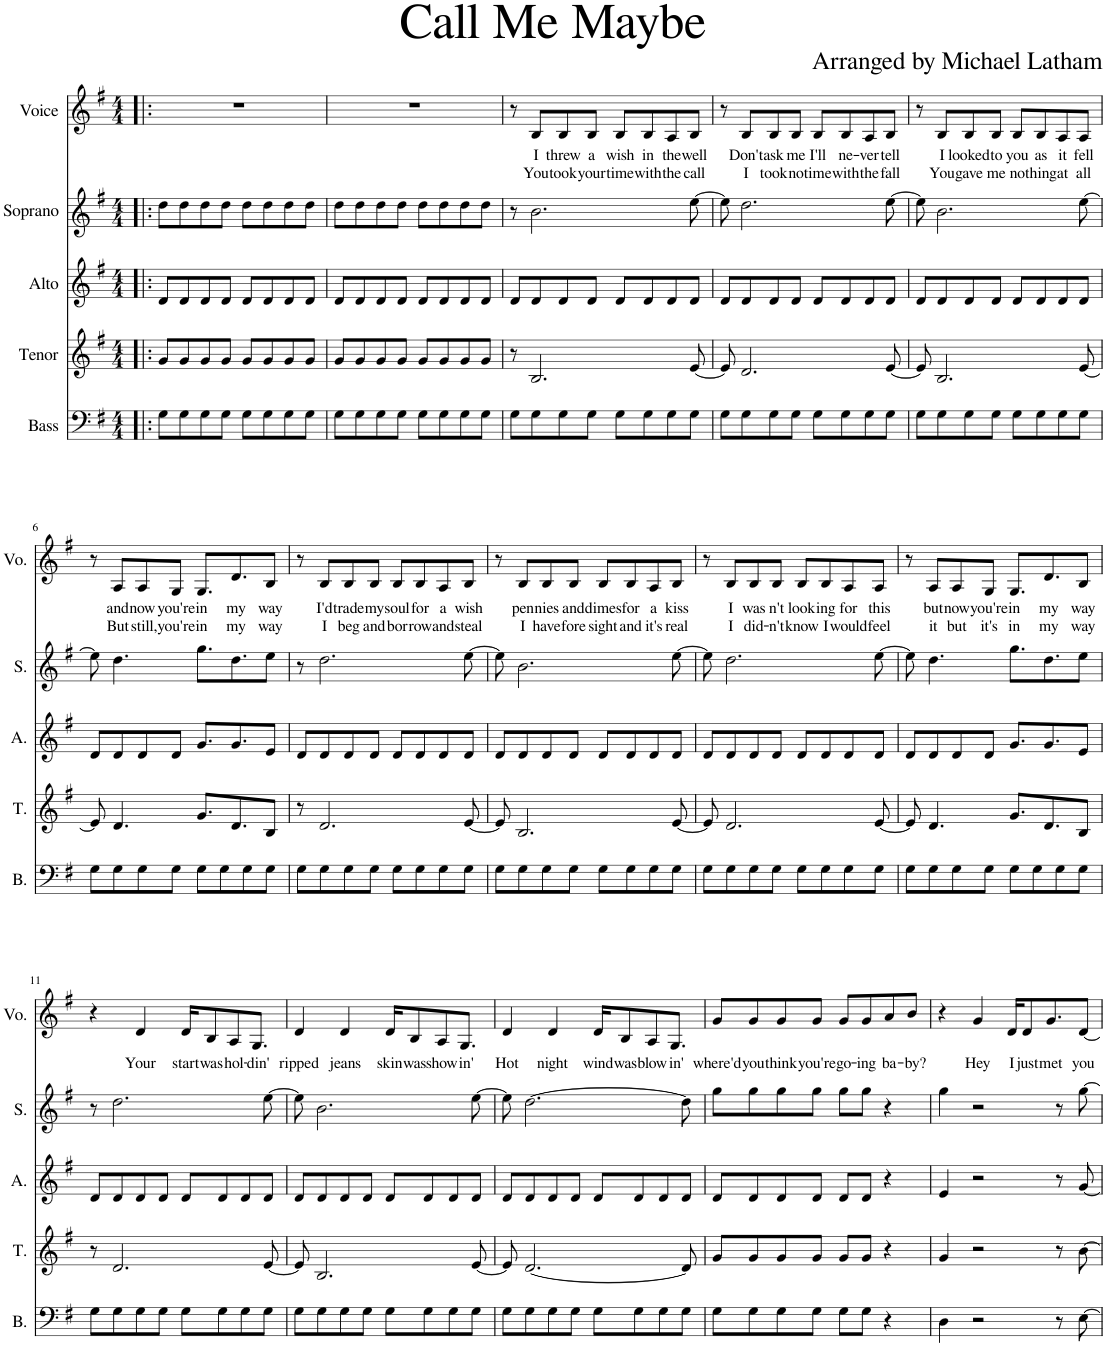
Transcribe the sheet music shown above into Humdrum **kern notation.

**kern	**kern	**kern	**kern	**kern	**text	**text
*part5	*part4	*part3	*part2	*part1	*part1	*part1
*staff5	*staff4	*staff3	*staff2	*staff1	*staff1	*staff1
*I"Bass	*I"Tenor	*I"Alto	*I"Soprano	*I"Voice	*	*
*I'B.	*I'T.	*I'A.	*I'S.	*I'Vo.	*	*
*clefF4	*clefG2	*clefG2	*clefG2	*clefG2	*	*
*k[f#]	*k[f#]	*k[f#]	*k[f#]	*k[f#]	*	*
*M4/4	*M4/4	*M4/4	*M4/4	*M4/4	*	*
=1!|:	=1!|:	=1!|:	=1!|:	=1!|:	=1!|:	=1!|:
8G\L	8g/L	8d/L	8dd\L	1r	.	.
8G\	8g/	8d/	8dd\	.	.	.
8G\	8g/	8d/	8dd\	.	.	.
8G\J	8g/J	8d/J	8dd\J	.	.	.
8G\L	8g/L	8d/L	8dd\L	.	.	.
8G\	8g/	8d/	8dd\	.	.	.
8G\	8g/	8d/	8dd\	.	.	.
8G\J	8g/J	8d/J	8dd\J	.	.	.
=2	=2	=2	=2	=2	=2	=2
8G\L	8g/L	8d/L	8dd\L	1r	.	.
8G\	8g/	8d/	8dd\	.	.	.
8G\	8g/	8d/	8dd\	.	.	.
8G\J	8g/J	8d/J	8dd\J	.	.	.
8G\L	8g/L	8d/L	8dd\L	.	.	.
8G\	8g/	8d/	8dd\	.	.	.
8G\	8g/	8d/	8dd\	.	.	.
8G\J	8g/J	8d/J	8dd\J	.	.	.
=3	=3	=3	=3	=3	=3	=3
8G\L	8r	8d/L	8r	8r	.	.
!	!	!	!	!	!LO:LY:b	!LO:LY:b
8G\	2.B/	8d/	2.b\	8B/L	I	You
!	!	!	!	!	!LO:LY:b	!LO:LY:b
8G\	.	8d/	.	8B/	threw	took
!	!	!	!	!	!LO:LY:b	!LO:LY:b
8G\J	.	8d/J	.	8B/J	a	your
!	!	!	!	!	!LO:LY:b	!LO:LY:b
8G\L	.	8d/L	.	8B/L	wish	time
!	!	!	!	!	!LO:LY:b	!LO:LY:b
8G\	.	8d/	.	8B/	in	with
!	!	!	!	!	!LO:LY:b	!LO:LY:b
8G\	.	8d/	.	8A/	the	the
!	!	!	!	!	!LO:LY:b	!LO:LY:b
8G\J	[8e/	8d/J	[8ee\	8B/J	well	call
=4	=4	=4	=4	=4	=4	=4
8G\L	8e/]	8d/L	8ee\]	8r	.	.
!	!	!	!	!	!LO:LY:b	!LO:LY:b
8G\	2.d/	8d/	2.dd\	8B/L	Don't	I
!	!	!	!	!	!LO:LY:b	!LO:LY:b
8G\	.	8d/	.	8B/	ask	took
!	!	!	!	!	!LO:LY:b	!LO:LY:b
8G\J	.	8d/J	.	8B/J	me	no
!	!	!	!	!	!LO:LY:b	!LO:LY:b
8G\L	.	8d/L	.	8B/L	I'll	time
!	!	!	!	!	!LO:LY:b	!LO:LY:b
8G\	.	8d/	.	8B/	ne-	with
!	!	!	!	!	!LO:LY:b	!LO:LY:b
8G\	.	8d/	.	8A/	-ver	the
!	!	!	!	!	!LO:LY:b	!LO:LY:b
8G\J	[8e/	8d/J	[8ee\	8B/J	tell	fall
=5	=5	=5	=5	=5	=5	=5
8G\L	8e/]	8d/L	8ee\]	8r	.	.
!	!	!	!	!	!LO:LY:b	!LO:LY:b
8G\	2.B/	8d/	2.b\	8B/L	I	You
!	!	!	!	!	!LO:LY:b	!LO:LY:b
8G\	.	8d/	.	8B/	looked	gave
!	!	!	!	!	!LO:LY:b	!LO:LY:b
8G\J	.	8d/J	.	8B/J	to	me
!	!	!	!	!	!LO:LY:b	!LO:LY:b
8G\L	.	8d/L	.	8B/L	you	no-
!	!	!	!	!	!LO:LY:b	!LO:LY:b
8G\	.	8d/	.	8B/	as	-thing
!	!	!	!	!	!LO:LY:b	!LO:LY:b
8G\	.	8d/	.	8A/	it	at
!	!	!	!	!	!LO:LY:b	!LO:LY:b
8G\J	[8e/	8d/J	[8ee\	8A/J	fell	all
!!LO:LB:g=z
=6	=6	=6	=6	=6	=6	=6
8G\L	8e/]	8d/L	8ee\]	8r	.	.
!	!	!	!	!	!LO:LY:b	!LO:LY:b
8G\	4.d/	8d/	4.dd\	8A/L	and	But
!	!	!	!	!	!LO:LY:b	!LO:LY:b
8G\	.	8d/	.	8A/	now	still,
!	!	!	!	!	!LO:LY:b	!LO:LY:b
8G\J	.	8d/J	.	8G/J	you're	you're
!	!	!	!	!	!LO:LY:b	!LO:LY:b
8G\L	8.g/L	8.g/L	8.gg\L	8.G/L	in	in
8G\	.	.	.	.	.	.
!	!	!	!	!	!LO:LY:b	!LO:LY:b
.	8.d/	8.g/	8.dd\	8.d/	my	my
8G\	.	.	.	.	.	.
!	!	!	!	!	!LO:LY:b	!LO:LY:b
8G\J	8B/J	8e/J	8ee\J	8B/J	way	way
=7	=7	=7	=7	=7	=7	=7
8G\L	8r	8d/L	8r	8r	.	.
!	!	!	!	!	!LO:LY:b	!LO:LY:b
8G\	2.d/	8d/	2.dd\	8B/L	I'd	I
!	!	!	!	!	!LO:LY:b	!LO:LY:b
8G\	.	8d/	.	8B/	trade	beg
!	!	!	!	!	!LO:LY:b	!LO:LY:b
8G\J	.	8d/J	.	8B/J	my	and
!	!	!	!	!	!LO:LY:b	!LO:LY:b
8G\L	.	8d/L	.	8B/L	soul	bor-
!	!	!	!	!	!LO:LY:b	!LO:LY:b
8G\	.	8d/	.	8B/	for	-row
!	!	!	!	!	!LO:LY:b	!LO:LY:b
8G\	.	8d/	.	8A/	a	and
!	!	!	!	!	!LO:LY:b	!LO:LY:b
8G\J	[8e/	8d/J	[8ee\	8B/J	wish	steal
=8	=8	=8	=8	=8	=8	=8
8G\L	8e/]	8d/L	8ee\]	8r	.	.
!	!	!	!	!	!LO:LY:b	!LO:LY:b
8G\	2.B/	8d/	2.b\	8B/L	pen-	I
!	!	!	!	!	!LO:LY:b	!LO:LY:b
8G\	.	8d/	.	8B/	-nies	have
!	!	!	!	!	!LO:LY:b	!LO:LY:b
8G\J	.	8d/J	.	8B/J	and	fore-
!	!	!	!	!	!LO:LY:b	!LO:LY:b
8G\L	.	8d/L	.	8B/L	dimes	-sight
!	!	!	!	!	!LO:LY:b	!LO:LY:b
8G\	.	8d/	.	8B/	for	and
!	!	!	!	!	!LO:LY:b	!LO:LY:b
8G\	.	8d/	.	8A/	a	it's
!	!	!	!	!	!LO:LY:b	!LO:LY:b
8G\J	[8e/	8d/J	[8ee\	8B/J	kiss	real
=9	=9	=9	=9	=9	=9	=9
8G\L	8e/]	8d/L	8ee\]	8r	.	.
!	!	!	!	!	!LO:LY:b	!LO:LY:b
8G\	2.d/	8d/	2.dd\	8B/L	I	I
!	!	!	!	!	!LO:LY:b	!LO:LY:b
8G\	.	8d/	.	8B/	was	did-
!	!	!	!	!	!LO:LY:b	!LO:LY:b
8G\J	.	8d/J	.	8B/J	n't	-n't
!	!	!	!	!	!LO:LY:b	!LO:LY:b
8G\L	.	8d/L	.	8B/L	look-	know
!	!	!	!	!	!LO:LY:b	!LO:LY:b
8G\	.	8d/	.	8B/	-ing	I
!	!	!	!	!	!LO:LY:b	!LO:LY:b
8G\	.	8d/	.	8A/	for	would
!	!	!	!	!	!LO:LY:b	!LO:LY:b
8G\J	[8e/	8d/J	[8ee\	8A/J	this	feel
=10	=10	=10	=10	=10	=10	=10
8G\L	8e/]	8d/L	8ee\]	8r	.	.
!	!	!	!	!	!LO:LY:b	!LO:LY:b
8G\	4.d/	8d/	4.dd\	8A/L	but	it
!	!	!	!	!	!LO:LY:b	!LO:LY:b
8G\	.	8d/	.	8A/	now	but
!	!	!	!	!	!LO:LY:b	!LO:LY:b
8G\J	.	8d/J	.	8G/J	you're	it's
!	!	!	!	!	!LO:LY:b	!LO:LY:b
8G\L	8.g/L	8.g/L	8.gg\L	8.G/L	in	in
8G\	.	.	.	.	.	.
!	!	!	!	!	!LO:LY:b	!LO:LY:b
.	8.d/	8.g/	8.dd\	8.d/	my	my
8G\	.	.	.	.	.	.
!	!	!	!	!	!LO:LY:b	!LO:LY:b
8G\J	8B/J	8e/J	8ee\J	8B/J	way	way
!!LO:LB:g=z
=11	=11	=11	=11	=11	=11	=11
8G\L	8r	8d/L	8r	4r	.	.
8G\	2.d/	8d/	2.dd\	.	.	.
!	!	!	!	!	!LO:LY:b	!
8G\	.	8d/	.	4d/	Your	.
8G\J	.	8d/J	.	.	.	.
!	!	!	!	!	!LO:LY:b	!
8G\L	.	8d/L	.	16d/KL	start	.
!	!	!	!	!	!LO:LY:b	!
.	.	.	.	8B/	was	.
8G\	.	8d/	.	.	.	.
!	!	!	!	!	!LO:LY:b	!
.	.	.	.	8A/	hol-	.
8G\	.	8d/	.	.	.	.
!	!	!	!	!	!LO:LY:b	!
.	.	.	.	8.G/J	-din'	.
8G\J	[8e/	8d/J	[8ee\	.	.	.
=12	=12	=12	=12	=12	=12	=12
!	!	!	!	!	!LO:LY:b	!
8G\L	8e/]	8d/L	8ee\]	4d/	ripped	.
8G\	2.B/	8d/	2.b\	.	.	.
!	!	!	!	!	!LO:LY:b	!
8G\	.	8d/	.	4d/	jeans	.
8G\J	.	8d/J	.	.	.	.
!	!	!	!	!	!LO:LY:b	!
8G\L	.	8d/L	.	16d/KL	skin	.
!	!	!	!	!	!LO:LY:b	!
.	.	.	.	8B/	was	.
8G\	.	8d/	.	.	.	.
!	!	!	!	!	!LO:LY:b	!
.	.	.	.	8A/	show-	.
8G\	.	8d/	.	.	.	.
!	!	!	!	!	!LO:LY:b	!
.	.	.	.	8.G/J	-in'	.
8G\J	[8e/	8d/J	[8ee\	.	.	.
=13	=13	=13	=13	=13	=13	=13
!	!	!	!	!	!LO:LY:b	!
8G\L	8e/]	8d/L	8ee\]	4d/	Hot	.
8G\	[2.d/	8d/	[2.dd\	.	.	.
!	!	!	!	!	!LO:LY:b	!
8G\	.	8d/	.	4d/	night	.
8G\J	.	8d/J	.	.	.	.
!	!	!	!	!	!LO:LY:b	!
8G\L	.	8d/L	.	16d/KL	wind	.
!	!	!	!	!	!LO:LY:b	!
.	.	.	.	8B/	was	.
8G\	.	8d/	.	.	.	.
!	!	!	!	!	!LO:LY:b	!
.	.	.	.	8A/	blow-	.
8G\	.	8d/	.	.	.	.
!	!	!	!	!	!LO:LY:b	!
.	.	.	.	8.G/J	-in'	.
8G\J	8d/]	8d/J	8dd\]	.	.	.
=14	=14	=14	=14	=14	=14	=14
!	!	!	!	!	!LO:LY:b	!
8G\L	8g/L	8d/L	8gg\L	8g/L	where'd	.
!	!	!	!	!	!LO:LY:b	!
8G\	8g/	8d/	8gg\	8g/	you	.
!	!	!	!	!	!LO:LY:b	!
8G\	8g/	8d/	8gg\	8g/	think	.
!	!	!	!	!	!LO:LY:b	!
8G\J	8g/J	8d/J	8gg\J	8g/J	you're	.
!	!	!	!	!	!LO:LY:b	!
8G\L	8g/L	8d/L	8gg\L	8g/L	go-	.
!	!	!	!	!	!LO:LY:b	!
8G\J	8g/J	8d/J	8gg\J	8g/	-ing	.
!	!	!	!	!	!LO:LY:b	!
4r	4r	4r	4r	8a/	ba-	.
!	!	!	!	!	!LO:LY:b	!
.	.	.	.	8b/J	-by?	.
=15	=15	=15	=15	=15	=15	=15
4D\	4g/	4e/	4gg\	4r	.	.
!	!	!	!	!	!LO:LY:b	!
2r	2r	2r	2r	4g/	Hey	.
!	!	!	!	!	!LO:LY:b	!
.	.	.	.	16d/KL	I	.
!	!	!	!	!	!LO:LY:b	!
.	.	.	.	8d/	just	.
!	!	!	!	!	!LO:LY:b	!
.	.	.	.	8.g/	met	.
8r	8r	8r	8r	.	.	.
!	!	!	!	!	!LO:LY:b	!
[8E\	[8b\	[8g/	[8gg\	[8d/J	you	.
=	=	=	=	=	=	=
*-	*-	*-	*-	*-	*-	*-
